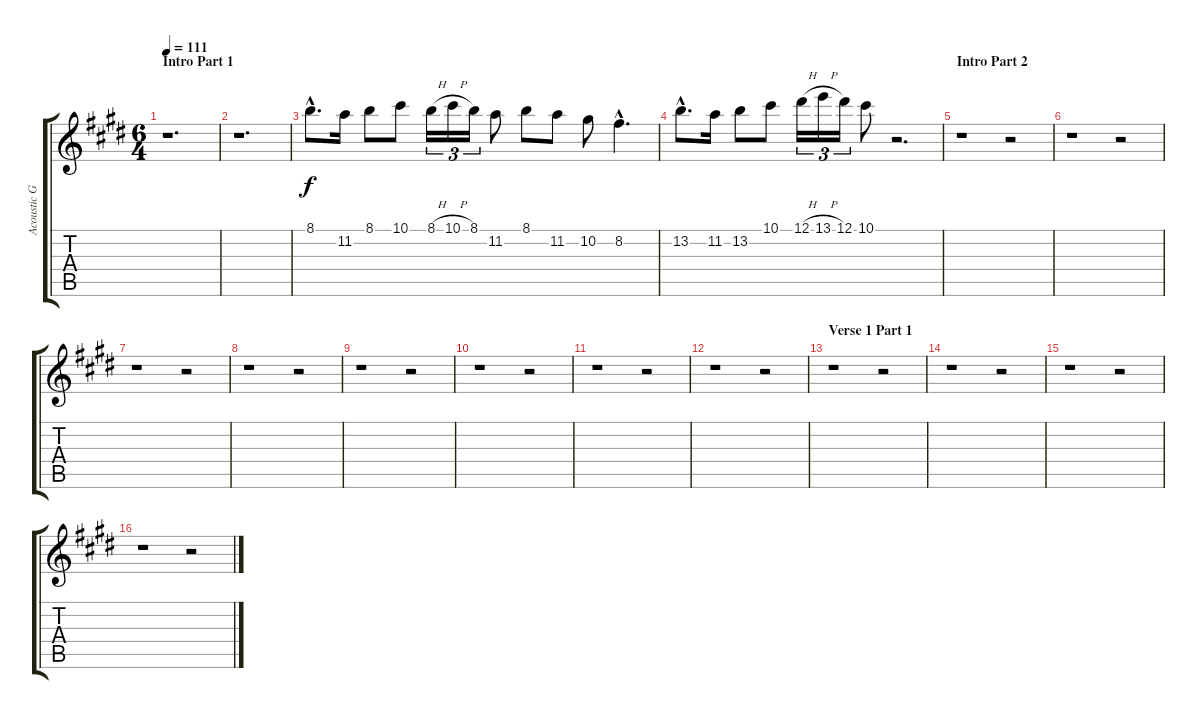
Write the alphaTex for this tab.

\track ("Acoustic Guitar 2" "Acoustic G") {instrument acousticguitarsteel}
\staff {score tabs}
\tuning (Eb4 Bb3 Gb3 Db3 Ab2 Eb2) {hide}
\ts (6 4)
\section ("" "Intro Part 1")
\tempo 111
\clef g2
\ks c#minor
r.1{d dy f instrument acousticguitarsteel} |
r.1{d} |
8.1{hac}.8{d} 11.2.16 8.1.8 10.1.8 8.1{h}.16{tu (3 2)} 10.1{h}.16{tu (3 2)} 8.1.16{tu (3 2)} 11.2.8 8.1.8 11.2.8 10.2.8 8.2{hac}.4{d} |
13.2{hac}.8{d} 11.2.16 13.2.8 10.1.8 12.1{h}.16{tu (3 2)} 13.1{h}.16{tu (3 2)} 12.1.16{tu (3 2)} 10.1.8 r.2{d} |
\section ("" "Intro Part 2")
r.1 r.2 |
r.1 r.2 |
r.1 r.2 |
r.1 r.2 |
r.1 r.2 |
r.1 r.2 |
r.1 r.2 |
r.1 r.2 |
\section ("" "Verse 1 Part 1")
r.1 r.2 |
r.1 r.2 |
r.1 r.2 |
r.1 r.2
